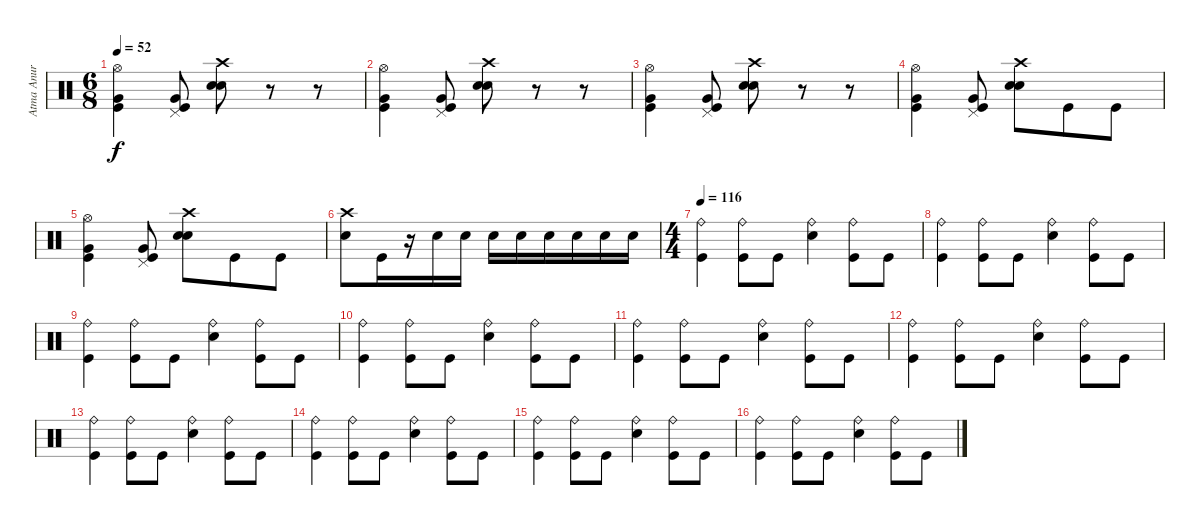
\track ("Atma Anur" "Atma Anur") {instrument percussion}
\staff {score}
\articulation defaults
\ts (6 8)
\tempo 52
\clef neutral
\ks c
("Hi-Hat (open)" "Very Low Tom (hit)" "Kick (hit)").4{dy f} ("Pedal Hi-Hat (hit)" "Very Low Tom (hit)" "Kick (hit)").8 ("Crash high (hit)" "Snare (hit) 2" "Snare (hit) 2").8 r.8 r.8 |
("Hi-Hat (open)" "Very Low Tom (hit)" "Kick (hit)").4 ("Pedal Hi-Hat (hit)" "Very Low Tom (hit)" "Kick (hit)").8 ("Crash high (hit)" "Snare (hit) 2" "Snare (hit) 2").8 r.8 r.8 |
("Hi-Hat (open)" "Very Low Tom (hit)" "Kick (hit)").4 ("Pedal Hi-Hat (hit)" "Very Low Tom (hit)" "Kick (hit)").8 ("Crash high (hit)" "Snare (hit) 2" "Snare (hit) 2").8 r.8 r.8 |
("Hi-Hat (open)" "Very Low Tom (hit)" "Kick (hit)").4 ("Pedal Hi-Hat (hit)" "Very Low Tom (hit)" "Kick (hit)").8 ("Crash high (hit)" "Snare (hit) 2" "Snare (hit) 2").8 "Kick (hit)".8 "Kick (hit)".8 |
("Hi-Hat (open)" "Very Low Tom (hit)" "Kick (hit)").4 ("Pedal Hi-Hat (hit)" "Very Low Tom (hit)" "Kick (hit)").8 ("Crash high (hit)" "Snare (hit) 2" "Snare (hit) 2").8 "Kick (hit)".8 "Kick (hit)".8 |
("Crash high (hit)" "Snare (hit) 2").8 "Kick (hit)".16 r.16{volume 4} "Snare (hit) 2".16 "Snare (hit) 2".16 "Snare (hit) 2".16 "Snare (hit) 2".16 "Snare (hit) 2".16 "Snare (hit) 2".16 "Snare (hit) 2".16 "Snare (hit) 2".16 |
\ts (4 4)
\tempo 116
("Ride (bell)" "Kick (hit)").4{volume 4} ("Ride (bell)" "Kick (hit)").8 "Kick (hit)".8 ("Ride (bell)" "Snare (hit) 2").4 ("Ride (bell)" "Kick (hit)").8 "Kick (hit)".8 |
("Ride (bell)" "Kick (hit)").4 ("Ride (bell)" "Kick (hit)").8 "Kick (hit)".8 ("Ride (bell)" "Snare (hit) 2").4 ("Ride (bell)" "Kick (hit)").8 "Kick (hit)".8 |
("Ride (bell)" "Kick (hit)").4 ("Ride (bell)" "Kick (hit)").8 "Kick (hit)".8 ("Ride (bell)" "Snare (hit) 2").4 ("Ride (bell)" "Kick (hit)").8 "Kick (hit)".8 |
("Ride (bell)" "Kick (hit)").4 ("Ride (bell)" "Kick (hit)").8 "Kick (hit)".8 ("Ride (bell)" "Snare (hit) 2").4 ("Ride (bell)" "Kick (hit)").8 "Kick (hit)".8 |
("Ride (bell)" "Kick (hit)").4 ("Ride (bell)" "Kick (hit)").8 "Kick (hit)".8 ("Ride (bell)" "Snare (hit) 2").4 ("Ride (bell)" "Kick (hit)").8 "Kick (hit)".8 |
("Ride (bell)" "Kick (hit)").4 ("Ride (bell)" "Kick (hit)").8 "Kick (hit)".8 ("Ride (bell)" "Snare (hit) 2").4 ("Ride (bell)" "Kick (hit)").8 "Kick (hit)".8 |
("Ride (bell)" "Kick (hit)").4 ("Ride (bell)" "Kick (hit)").8 "Kick (hit)".8 ("Ride (bell)" "Snare (hit) 2").4 ("Ride (bell)" "Kick (hit)").8 "Kick (hit)".8 |
("Ride (bell)" "Kick (hit)").4 ("Ride (bell)" "Kick (hit)").8 "Kick (hit)".8 ("Ride (bell)" "Snare (hit) 2").4 ("Ride (bell)" "Kick (hit)").8 "Kick (hit)".8 |
("Ride (bell)" "Kick (hit)").4 ("Ride (bell)" "Kick (hit)").8 "Kick (hit)".8 ("Ride (bell)" "Snare (hit) 2").4 ("Ride (bell)" "Kick (hit)").8 "Kick (hit)".8 |
("Ride (bell)" "Kick (hit)").4 ("Ride (bell)" "Kick (hit)").8 "Kick (hit)".8 ("Ride (bell)" "Snare (hit) 2").4 ("Ride (bell)" "Kick (hit)").8 "Kick (hit)".8
